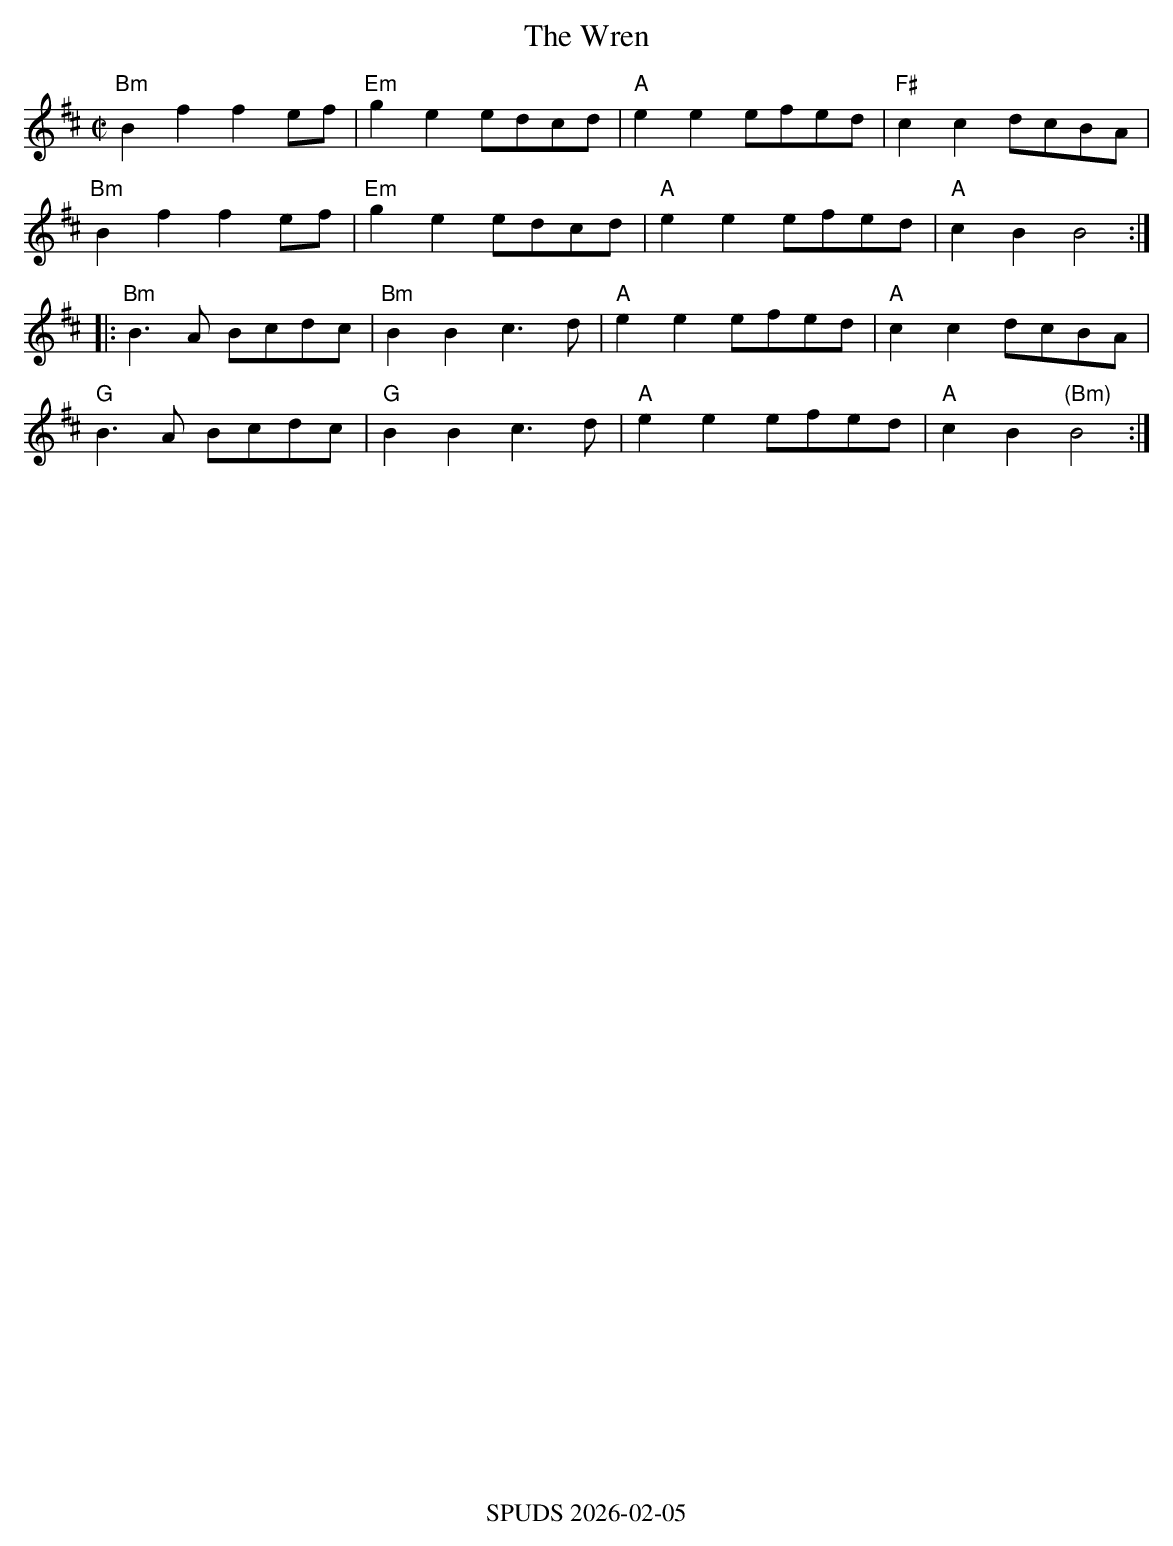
X:1
T:The Wren
M:C|
L:1/8
K: D
"Bm"B2f2f2ef|"Em"g2 e2 edcd|"A"e2e2 efed|"F#"c2c2dcBA|
"Bm"B2f2f2ef|"Em"g2 e2 edcd|"A"e2e2 efed|"A"c2B2B4:|
|:"Bm"B3A Bcdc|"Bm"B2B2c3d|"A"e2e2 efed|"A"c2c2dcBA|
"G"B3A Bcdc|"G"B2B2c3d|"A"e2e2 efed|"A"c2B2"(Bm)"B4:|
